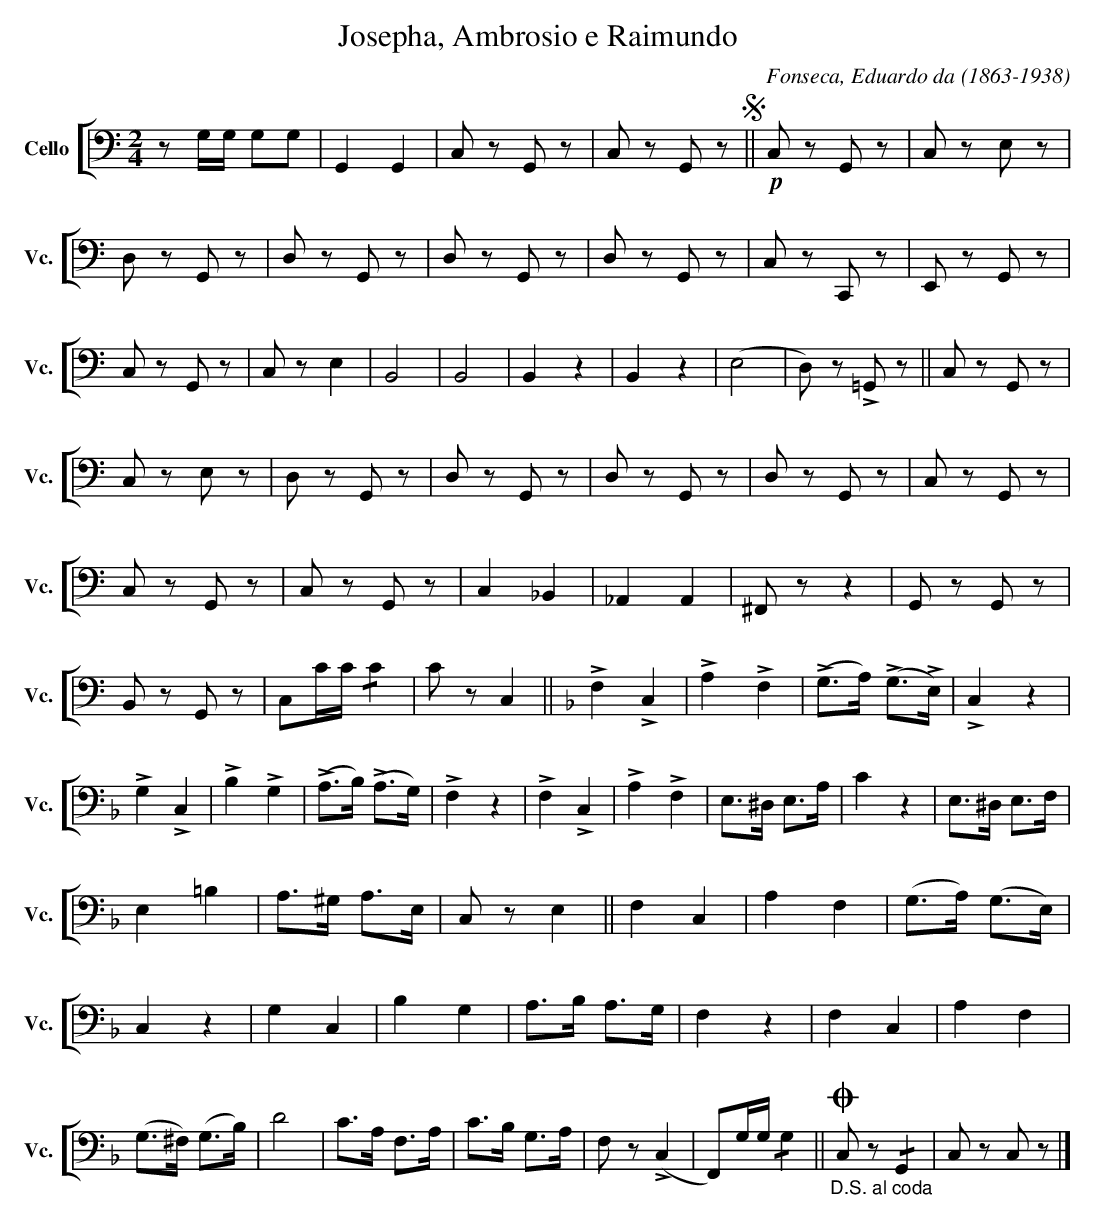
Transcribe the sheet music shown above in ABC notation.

X:1
T:Josepha, Ambrosio e Raimundo
C:Fonseca, Eduardo da (1863-1938)
M:2/4
L:1/4
K:C
V: 5 clef=bass name="Cello" sname="Vc."
%%staves [ 5 ]
   z/G,//G,// G,/G,/ | G,,G,, | C,/ z/ G,,/z/ | C,/ z/ G,,/z/ !segno! || \
   !p! C,/ z/ G,,/z/ |  C,/ z/ E,/z/ | D,/ z/ G,,/z/ | D,/ z/ G,,/z/ | D,/ z/ G,,/z/ |D,/ z/ G,,/z/ | \
   C,/z/ C,,/z/ | E,,/z/ G,,/z/ | C,/z/ G,,/z/ | C,/z/E, | B,,2 | B,,2 | B,,z | B,,z | (E,2 | D,/)z/ !>!=G,,/z/ || \
   C,/z/ G,,/z/ | C,/z/ E,/z/ | D,/z/ G,,/z/ | D,/z/ G,,/z/ | D,/z/ G,,/z/ | D,/z/ G,,/z/ | \
   C,/z/ G,,/z/ | C,/z/ G,,/z/ | C,/z/ G,,/z/ | C,_B,,| _A,,A,,| ^F,,/z/z| G,,/z/ G,,/z/ | \
   B,,/z/ G,,/z/ | C,/C/4C/4 !/!C| C/z/C, || \
   [K:F] !>!F,!>!C,|!>!A,!>!F,| !>!(G,/>A,/) !>!(G,/>!>!E,/) | !>!C,z | \
   !>!G,!>!C, | !>!B,!>!G, | !>!(A,/>B,/) (!>!A,/>G,/) | !>!F,z | \
   !>!F,!>!C, | !>!A,!>!F,| E,/>^D,/ E,/>A,/ | Cz |  E,/>^D,/ E,/>F,/ | E,=B, | A,/>^G,/ A,/>E,/ | \
   C,/z/E, || F,C,| A,F,| (G,/>A,/) (G,/>E,/) | C,z | \
   G,C, | B,G, | A,/>B,/ A,/>G,/ | F,z | F,C, | A,F,| (G,/>^F,/) (G,/>B,/) | D2 | C/>A,/ F,/>A,/ | C/>B,/ G,/>A,/ | \
   F,/z/(!>!C, | F,,/)G,/4G,/4 !/!G, ||  "_D.S. al coda" !coda!C,/z/ !/!G,, | C,/z/ C,/z/ |] \
